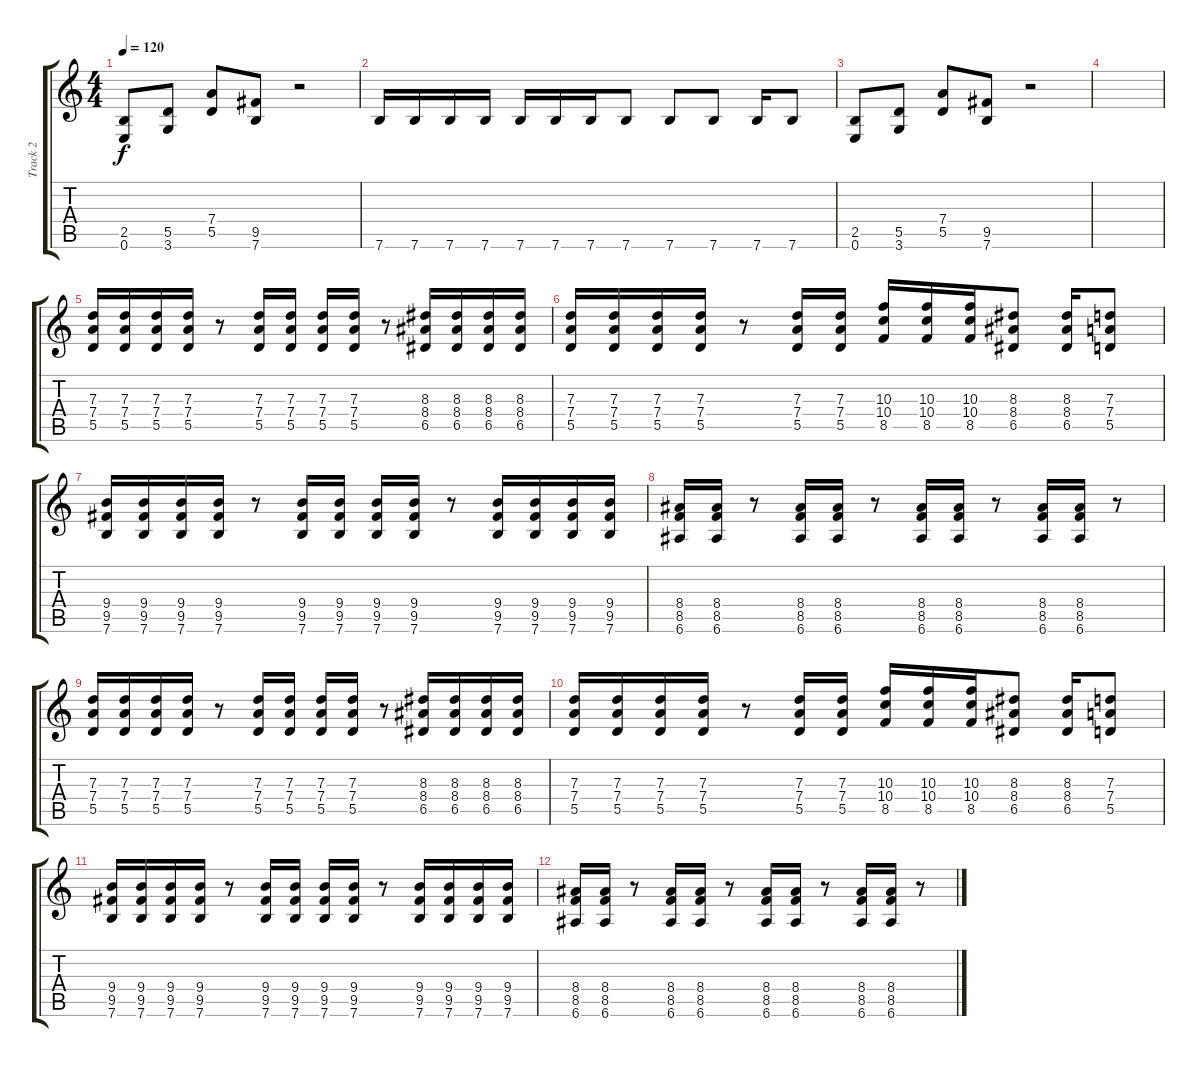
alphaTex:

\track ("Track 2" "Track 2") {instrument overdrivenguitar}
\staff {score tabs}
\tuning (E4 B3 G3 D3 A2 E2) {hide}
\ts (4 4)
\tempo 120
\clef g2
\ks c
(2.5 0.6).8{dy f} (5.5 3.6).8 (7.4 5.5).8 (9.5 7.6).8 r.2 |
7.6.16 7.6.16 7.6.16 7.6.16 7.6.16 7.6.16 7.6.16 7.6.8 7.6.8 7.6.8 7.6.16 7.6.8 |
(2.5 0.6).8 (5.5 3.6).8 (7.4 5.5).8 (9.5 7.6).8 r.2 |
|
(7.3 7.4 5.5).16 (7.3 7.4 5.5).16 (7.3 7.4 5.5).16 (7.3 7.4 5.5).16 r.8 (7.3 7.4 5.5).16 (7.3 7.4 5.5).16 (7.3 7.4 5.5).16 (7.3 7.4 5.5).16 r.8 (8.3 8.4 6.5).16 (8.3 8.4 6.5).16 (8.3 8.4 6.5).16 (8.3 8.4 6.5).16 |
(7.3 7.4 5.5).16 (7.3 7.4 5.5).16 (7.3 7.4 5.5).16 (7.3 7.4 5.5).16 r.8 (7.3 7.4 5.5).16 (7.3 7.4 5.5).16 (10.3 10.4 8.5).16 (10.3 10.4 8.5).16 (10.3 10.4 8.5).16 (8.3 8.4 6.5).8 (8.3 8.4 6.5).16 (7.3 7.4 5.5).8 |
(9.4 9.5 7.6).16 (9.4 9.5 7.6).16 (9.4 9.5 7.6).16 (9.4 9.5 7.6).16 r.8 (9.4 9.5 7.6).16 (9.4 9.5 7.6).16 (9.4 9.5 7.6).16 (9.4 9.5 7.6).16 r.8 (9.4 9.5 7.6).16 (9.4 9.5 7.6).16 (9.4 9.5 7.6).16 (9.4 9.5 7.6).16 |
(8.4 8.5 6.6).16 (8.4 8.5 6.6).16 r.8 (8.4 8.5 6.6).16 (8.4 8.5 6.6).16 r.8 (8.4 8.5 6.6).16 (8.4 8.5 6.6).16 r.8 (8.4 8.5 6.6).16 (8.4 8.5 6.6).16 r.8 |
(7.3 7.4 5.5).16 (7.3 7.4 5.5).16 (7.3 7.4 5.5).16 (7.3 7.4 5.5).16 r.8 (7.3 7.4 5.5).16 (7.3 7.4 5.5).16 (7.3 7.4 5.5).16 (7.3 7.4 5.5).16 r.8 (8.3 8.4 6.5).16 (8.3 8.4 6.5).16 (8.3 8.4 6.5).16 (8.3 8.4 6.5).16 |
(7.3 7.4 5.5).16 (7.3 7.4 5.5).16 (7.3 7.4 5.5).16 (7.3 7.4 5.5).16 r.8 (7.3 7.4 5.5).16 (7.3 7.4 5.5).16 (10.3 10.4 8.5).16 (10.3 10.4 8.5).16 (10.3 10.4 8.5).16 (8.3 8.4 6.5).8 (8.3 8.4 6.5).16 (7.3 7.4 5.5).8 |
(9.4 9.5 7.6).16 (9.4 9.5 7.6).16 (9.4 9.5 7.6).16 (9.4 9.5 7.6).16 r.8 (9.4 9.5 7.6).16 (9.4 9.5 7.6).16 (9.4 9.5 7.6).16 (9.4 9.5 7.6).16 r.8 (9.4 9.5 7.6).16 (9.4 9.5 7.6).16 (9.4 9.5 7.6).16 (9.4 9.5 7.6).16 |
(8.4 8.5 6.6).16 (8.4 8.5 6.6).16 r.8 (8.4 8.5 6.6).16 (8.4 8.5 6.6).16 r.8 (8.4 8.5 6.6).16 (8.4 8.5 6.6).16 r.8 (8.4 8.5 6.6).16 (8.4 8.5 6.6).16 r.8
